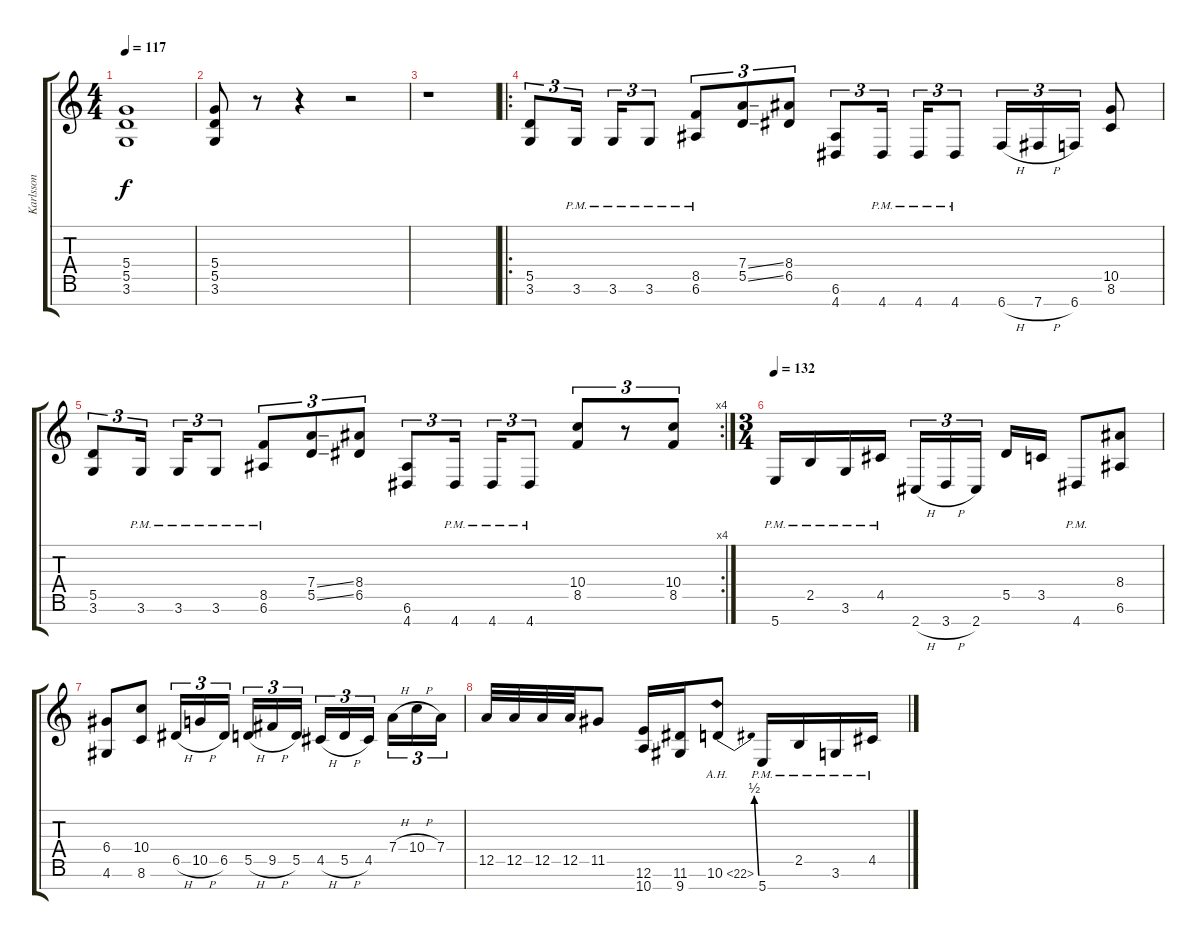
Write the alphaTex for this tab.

\track ("Karlsson" "Karlsson") {instrument distortionguitar}
\staff {score tabs}
\tuning (E4 B3 G3 D3 A2 E2 B1) {hide}
\ts (4 4)
\tempo 117
\clef g2
\ks c
(5.4{t} 5.5{t} 3.6{t}).1{dy f} |
(5.4 5.5 3.6).8 r.8 r.4 r.2 |
r.1 |
\ro
(5.5 3.6).8{tu (3 2)} 3.6{pm}.16{tu (3 2) beam splitsecondary} 3.6{pm}.16{tu (3 2)} 3.6{pm}.8{tu (3 2)} (8.5{pm} 6.6{pm}).8{tu (3 2)} (7.4{ss} 5.5{ss}).8{tu (3 2)} (8.4 6.5).8{tu (3 2)} (6.6 4.7).8{tu (3 2)} 4.7{pm}.16{tu (3 2) beam splitsecondary} 4.7{pm}.16{tu (3 2)} 4.7{pm}.8{tu (3 2)} 6.7{h}.16{tu (3 2)} 7.7{h}.16{tu (3 2)} 6.7.16{tu (3 2)} (10.5 8.6).8 |
\rc 4
(5.5 3.6).8{tu (3 2)} 3.6{pm}.16{tu (3 2) beam splitsecondary} 3.6{pm}.16{tu (3 2)} 3.6{pm}.8{tu (3 2)} (8.5{pm} 6.6{pm}).8{tu (3 2)} (7.4{ss} 5.5{ss}).8{tu (3 2)} (8.4 6.5).8{tu (3 2)} (6.6 4.7).8{tu (3 2)} 4.7{pm}.16{tu (3 2) beam splitsecondary} 4.7{pm}.16{tu (3 2)} 4.7{pm}.8{tu (3 2)} (10.4 8.5).8{tu (3 2)} r.8{tu (3 2)} (10.4 8.5).8{tu (3 2)} |
\ts (3 4)
\tempo 132
5.7{pm}.16 2.5{pm}.16 3.6{pm}.16 4.5{pm}.16 2.7{h}.16{tu (3 2)} 3.7{h}.16{tu (3 2)} 2.7.16{tu (3 2) beam splitsecondary} 5.5.16 3.5.16 4.7{pm}.8 (8.4 6.6).8 |
(6.4 4.6).8 (10.4 8.6).8 6.5{h}.16{tu (3 2)} 10.5{h}.16{tu (3 2)} 6.5.16{tu (3 2) beam splitsecondary} 5.5{h}.16{tu (3 2)} 9.5{h}.16{tu (3 2)} 5.5.16{tu (3 2)} 4.5{h}.16{tu (3 2)} 5.5{h}.16{tu (3 2)} 4.5.16{tu (3 2) beam splitsecondary} 7.4{h}.16{tu (3 2)} 10.4{h}.16{tu (3 2)} 7.4.16{tu (3 2)} |
12.5.32 12.5.32 12.5.32 12.5.32 11.5.8 (12.6 10.7).16 (11.6 9.7).16 10.6{be (bend 0 0 60 2) ah 12}.8 5.7{pm}.16 2.5{pm}.16 3.6{pm}.16 4.5{pm}.16
